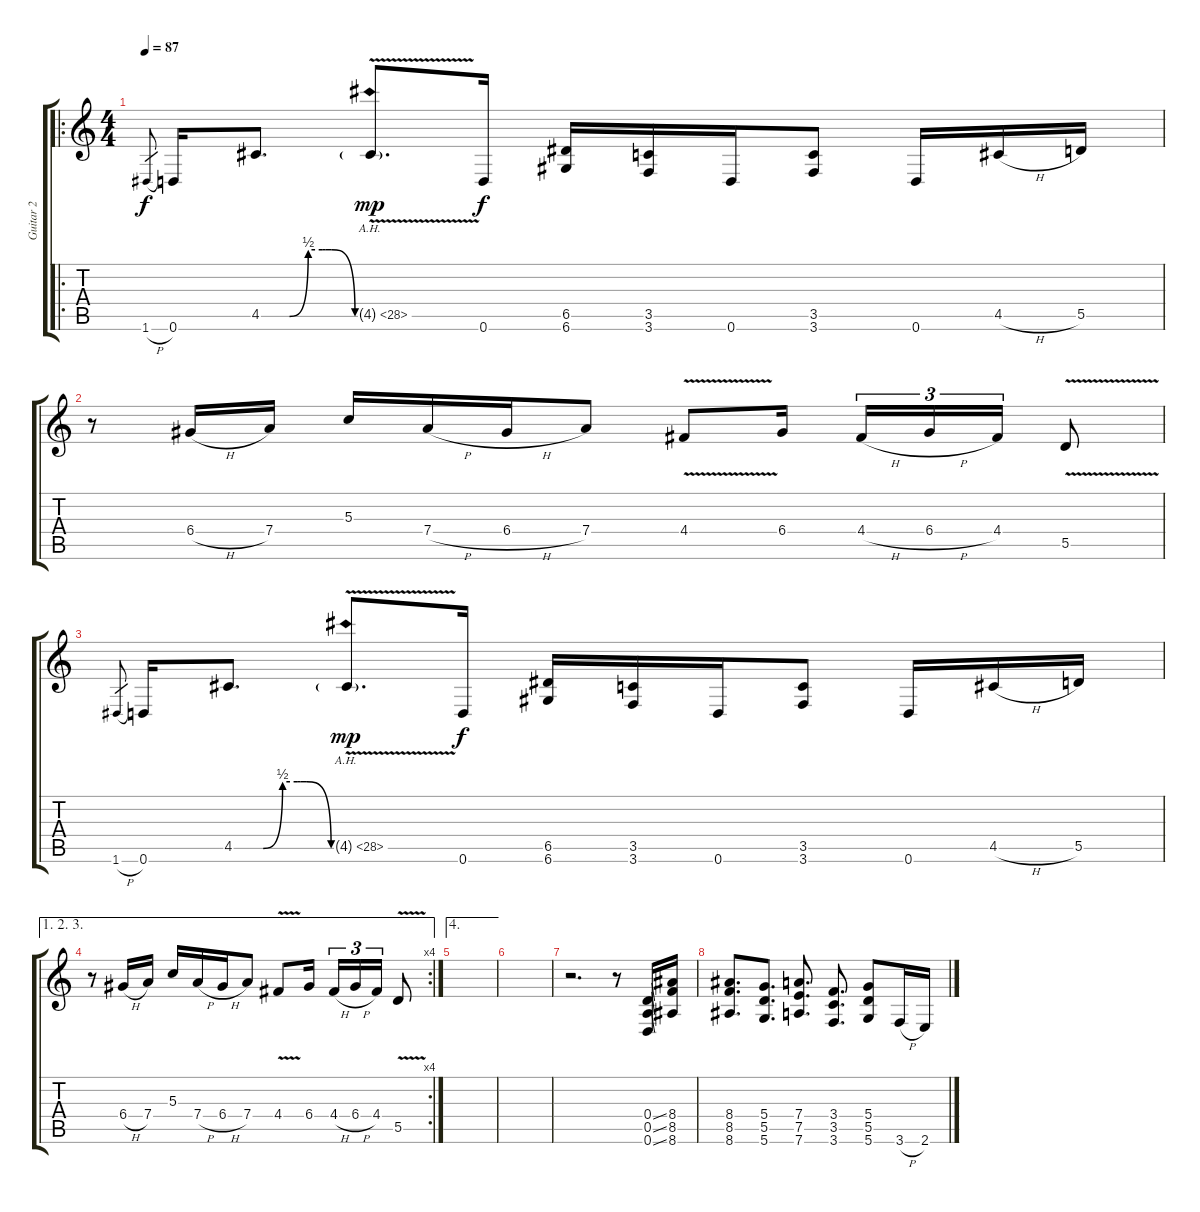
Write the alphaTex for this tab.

\track ("Guitar 2" "Guitar 2") {instrument distortionguitar}
\staff {score tabs}
\tuning (E4 B3 G3 D3 A2 D2) {hide}
\ro
\ts (4 4)
\tempo 87
\clef g2
\ks c
1.6{h}.8{gr dy f} 0.6.16{volume 16} 4.5{be (custom 0 0 18 0 30 2 39 2 41 2 45 2 60 0)}.8{d} 4.5{ah 24 v g}.8{d dy mp} 0.6.16{dy f} (6.5 6.6).16 (3.5 3.6).16 0.6.16 (3.5 3.6).8 0.6.16 4.5{h}.16 5.5.16 |
r.8{volume 13} 6.4{h}.16 7.4.16 5.3.16 7.4{h}.16 6.4{h}.16 7.4.8 4.4{v}.8 6.4.16 4.4{h}.16{tu (3 2)} 6.4{h}.16{tu (3 2)} 4.4.16{tu (3 2)} 5.5{v}.8 |
1.6{h}.8{gr} 0.6.16{volume 16} 4.5{be (custom 0 0 18 0 30 2 39 2 41 2 45 2 60 0)}.8{d} 4.5{ah 24 v g}.8{d dy mp} 0.6.16{dy f} (6.5 6.6).16 (3.5 3.6).16 0.6.16 (3.5 3.6).8 0.6.16 4.5{h}.16 5.5.16 |
\ae (1 2 3)
\rc 4
r.8{volume 13} 6.4{h}.16 7.4.16 5.3.16 7.4{h}.16 6.4{h}.16 7.4.8 4.4{v}.8 6.4.16 4.4{h}.16{tu (3 2)} 6.4{h}.16{tu (3 2)} 4.4.16{tu (3 2)} 5.5{v}.8 |
\ae 4
|
|
r.2{d} r.8 (0.4{ss} 0.5{ss} 0.6{ss}).16 (8.4 8.5 8.6).16 |
(8.4 8.5 8.6).8{d} (5.4 5.5 5.6).8{d} (7.4 7.5 7.6).8{d} (3.4 3.5 3.6).8{d} (5.4 5.5 5.6).8 3.6{h}.16 2.6.16
